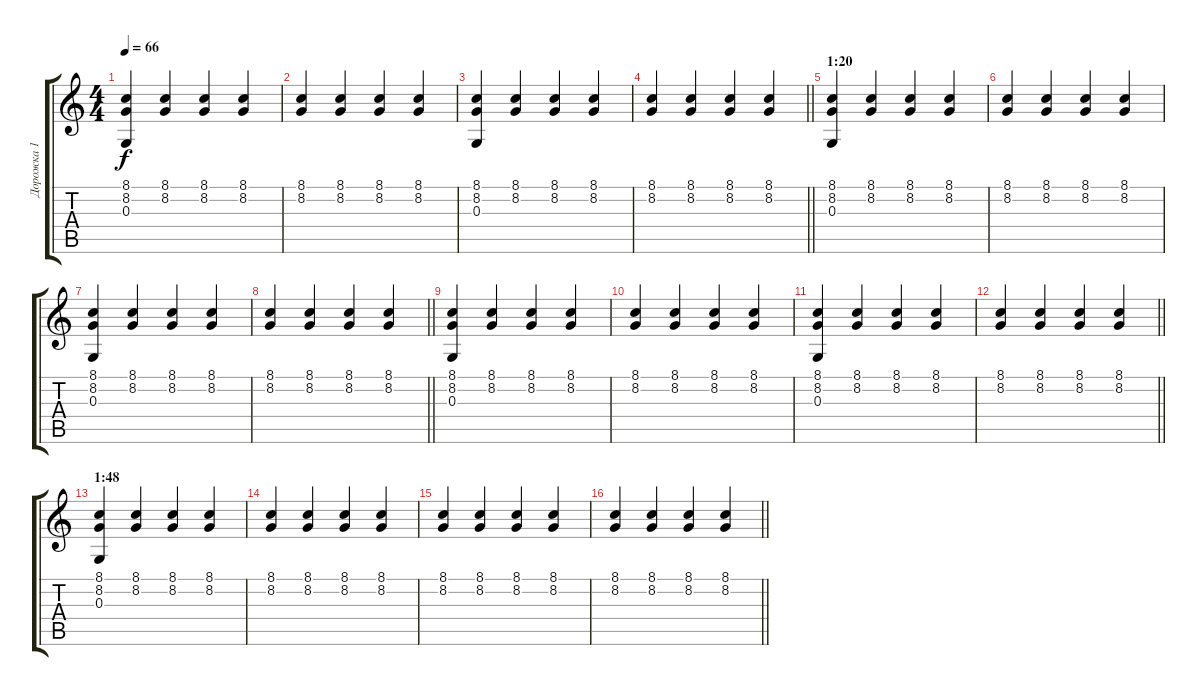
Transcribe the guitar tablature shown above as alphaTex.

\track ("Дорожка 1" "Дорожка 1") {instrument acousticgrandpiano}
\staff {score tabs}
\tuning (E4 B3 G3 D3 A2 E2) {hide}
\ts (4 4)
\tempo 66
\clef g2
\ks c
(8.1 8.2 0.3).4{dy f volume 12} (8.1 8.2).4 (8.1 8.2).4 (8.1 8.2).4 |
(8.1 8.2).4 (8.1 8.2).4 (8.1 8.2).4 (8.1 8.2).4 |
(8.1 8.2 0.3).4{volume 12} (8.1 8.2).4 (8.1 8.2).4 (8.1 8.2).4 |
\barLineRight lightlight
(8.1 8.2).4 (8.1 8.2).4 (8.1 8.2).4 (8.1 8.2).4 |
\section ("" "1:20")
(8.1 8.2 0.3).4{volume 12} (8.1 8.2).4 (8.1 8.2).4 (8.1 8.2).4 |
(8.1 8.2).4 (8.1 8.2).4 (8.1 8.2).4 (8.1 8.2).4 |
(8.1 8.2 0.3).4{volume 12} (8.1 8.2).4 (8.1 8.2).4 (8.1 8.2).4 |
\barLineRight lightlight
(8.1 8.2).4 (8.1 8.2).4 (8.1 8.2).4 (8.1 8.2).4 |
(8.1 8.2 0.3).4{volume 12} (8.1 8.2).4 (8.1 8.2).4 (8.1 8.2).4 |
(8.1 8.2).4 (8.1 8.2).4 (8.1 8.2).4 (8.1 8.2).4 |
(8.1 8.2 0.3).4{volume 12} (8.1 8.2).4 (8.1 8.2).4 (8.1 8.2).4 |
\barLineRight lightlight
(8.1 8.2).4 (8.1 8.2).4 (8.1 8.2).4 (8.1 8.2).4 |
\section ("" "1:48")
(8.1 8.2 0.3).4{volume 12} (8.1 8.2).4 (8.1 8.2).4 (8.1 8.2).4 |
(8.1 8.2).4 (8.1 8.2).4 (8.1 8.2).4 (8.1 8.2).4 |
(8.1 8.2).4{volume 12} (8.1 8.2).4 (8.1 8.2).4 (8.1 8.2).4 |
\barLineRight lightlight
(8.1 8.2).4 (8.1 8.2).4 (8.1 8.2).4 (8.1 8.2).4
